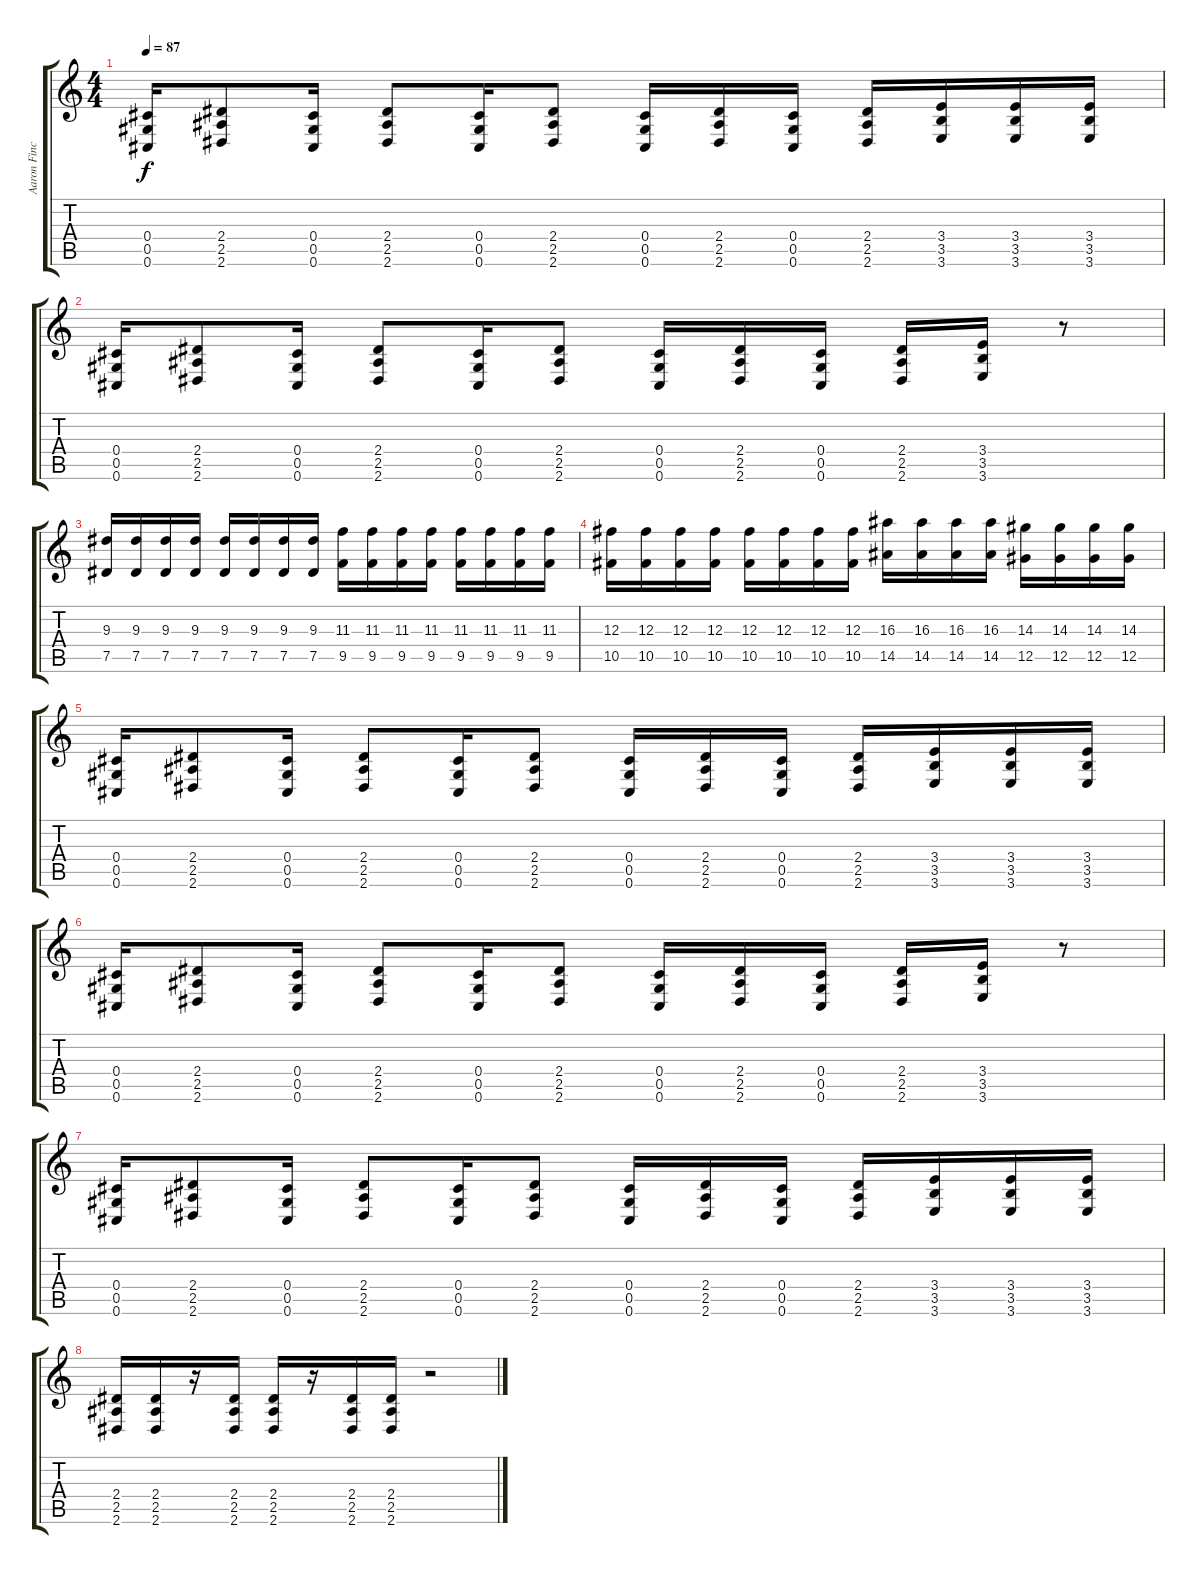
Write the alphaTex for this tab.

\track ("Aaron Fincke Guitar" "Aaron Finc") {instrument distortionguitar}
\staff {score tabs}
\tuning (Eb4 Bb3 Gb3 Db3 Ab2 Db2) {hide}
\ts (4 4)
\tempo 87
\clef g2
\ks c
(0.4 0.5 0.6).16{dy f} (2.4 2.5 2.6).8 (0.4 0.5 0.6).16 (2.4 2.5 2.6).8 (0.4 0.5 0.6).16 (2.4 2.5 2.6).8 (0.4 0.5 0.6).16 (2.4 2.5 2.6).16 (0.4 0.5 0.6).16 (2.4 2.5 2.6).16 (3.4 3.5 3.6).16 (3.4 3.5 3.6).16 (3.4 3.5 3.6).16 |
(0.4 0.5 0.6).16 (2.4 2.5 2.6).8 (0.4 0.5 0.6).16 (2.4 2.5 2.6).8 (0.4 0.5 0.6).16 (2.4 2.5 2.6).8 (0.4 0.5 0.6).16 (2.4 2.5 2.6).16 (0.4 0.5 0.6).16 (2.4 2.5 2.6).16 (3.4 3.5 3.6).16 r.8 |
(9.3 7.5).16 (9.3 7.5).16 (9.3 7.5).16 (9.3 7.5).16 (9.3 7.5).16 (9.3 7.5).16 (9.3 7.5).16 (9.3 7.5).16 (11.3 9.5).16 (11.3 9.5).16 (11.3 9.5).16 (11.3 9.5).16 (11.3 9.5).16 (11.3 9.5).16 (11.3 9.5).16 (11.3 9.5).16 |
(12.3 10.5).16 (12.3 10.5).16 (12.3 10.5).16 (12.3 10.5).16 (12.3 10.5).16 (12.3 10.5).16 (12.3 10.5).16 (12.3 10.5).16 (16.3 14.5).16 (16.3 14.5).16 (16.3 14.5).16 (16.3 14.5).16 (14.3 12.5).16 (14.3 12.5).16 (14.3 12.5).16 (14.3 12.5).16 |
(0.4 0.5 0.6).16 (2.4 2.5 2.6).8 (0.4 0.5 0.6).16 (2.4 2.5 2.6).8 (0.4 0.5 0.6).16 (2.4 2.5 2.6).8 (0.4 0.5 0.6).16 (2.4 2.5 2.6).16 (0.4 0.5 0.6).16 (2.4 2.5 2.6).16 (3.4 3.5 3.6).16 (3.4 3.5 3.6).16 (3.4 3.5 3.6).16 |
(0.4 0.5 0.6).16 (2.4 2.5 2.6).8 (0.4 0.5 0.6).16 (2.4 2.5 2.6).8 (0.4 0.5 0.6).16 (2.4 2.5 2.6).8 (0.4 0.5 0.6).16 (2.4 2.5 2.6).16 (0.4 0.5 0.6).16 (2.4 2.5 2.6).16 (3.4 3.5 3.6).16 r.8 |
(0.4 0.5 0.6).16 (2.4 2.5 2.6).8 (0.4 0.5 0.6).16 (2.4 2.5 2.6).8 (0.4 0.5 0.6).16 (2.4 2.5 2.6).8 (0.4 0.5 0.6).16 (2.4 2.5 2.6).16 (0.4 0.5 0.6).16 (2.4 2.5 2.6).16 (3.4 3.5 3.6).16 (3.4 3.5 3.6).16 (3.4 3.5 3.6).16 |
(2.4 2.5 2.6).16 (2.4 2.5 2.6).16 r.16 (2.4 2.5 2.6).16 (2.4 2.5 2.6).16 r.16 (2.4 2.5 2.6).16 (2.4 2.5 2.6).16 r.2
